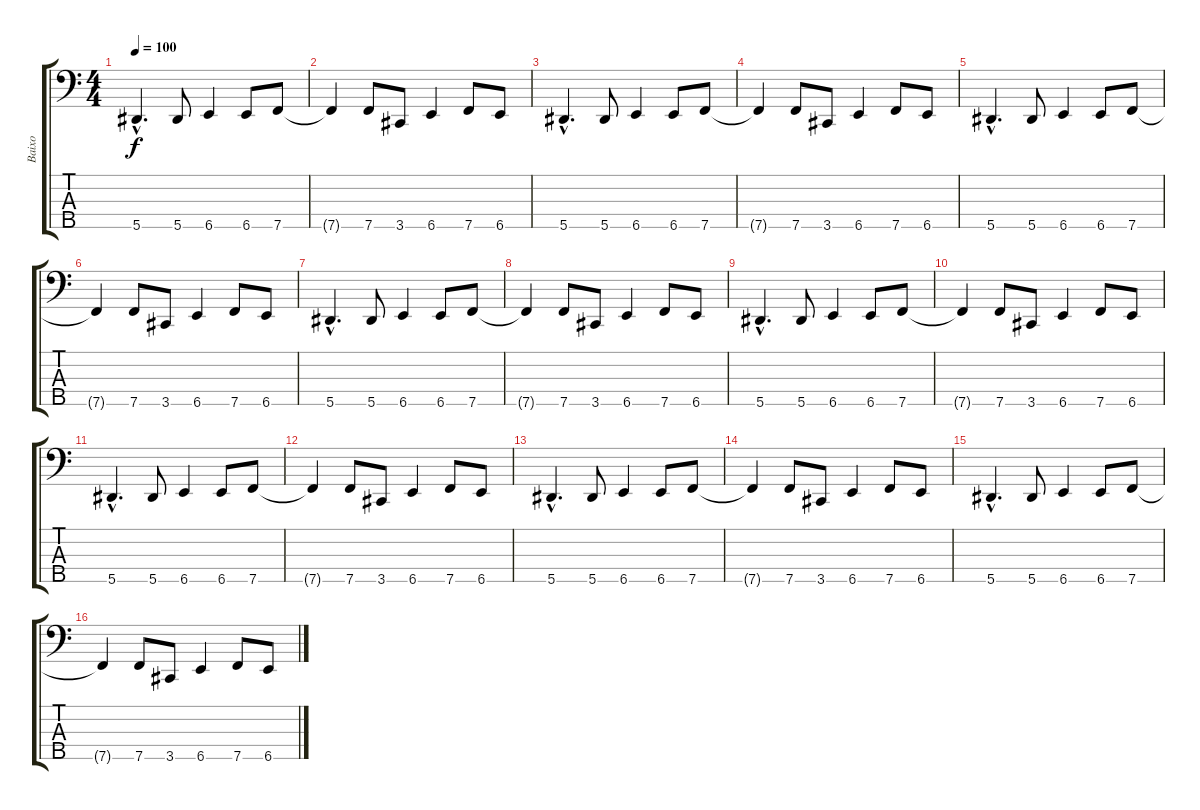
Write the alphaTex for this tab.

\track ("Baixo" "Baixo") {instrument electricbassfinger}
\staff {score tabs}
\tuning (Gb2 Db2 Ab1 Eb1 Bb0) {hide}
\ts (4 4)
\tempo 100
\clef f4
\ks c
5.5{hac}.4{d dy f} 5.5.8 6.5.4 6.5.8 7.5.8 |
7.5{t}.4 7.5.8 3.5.8 6.5.4 7.5.8 6.5.8 |
5.5{hac}.4{d} 5.5.8 6.5.4 6.5.8 7.5.8 |
7.5{t}.4 7.5.8 3.5.8 6.5.4 7.5.8 6.5.8 |
5.5{hac}.4{d} 5.5.8 6.5.4 6.5.8 7.5.8 |
7.5{t}.4 7.5.8 3.5.8 6.5.4 7.5.8 6.5.8 |
5.5{hac}.4{d} 5.5.8 6.5.4 6.5.8 7.5.8 |
7.5{t}.4 7.5.8 3.5.8 6.5.4 7.5.8 6.5.8 |
5.5{hac}.4{d} 5.5.8 6.5.4 6.5.8 7.5.8 |
7.5{t}.4 7.5.8 3.5.8 6.5.4 7.5.8 6.5.8 |
5.5{hac}.4{d} 5.5.8 6.5.4 6.5.8 7.5.8 |
7.5{t}.4 7.5.8 3.5.8 6.5.4 7.5.8 6.5.8 |
5.5{hac}.4{d} 5.5.8 6.5.4 6.5.8 7.5.8 |
7.5{t}.4 7.5.8 3.5.8 6.5.4 7.5.8 6.5.8 |
5.5{hac}.4{d} 5.5.8 6.5.4 6.5.8 7.5.8 |
7.5{t}.4 7.5.8 3.5.8 6.5.4 7.5.8 6.5.8
